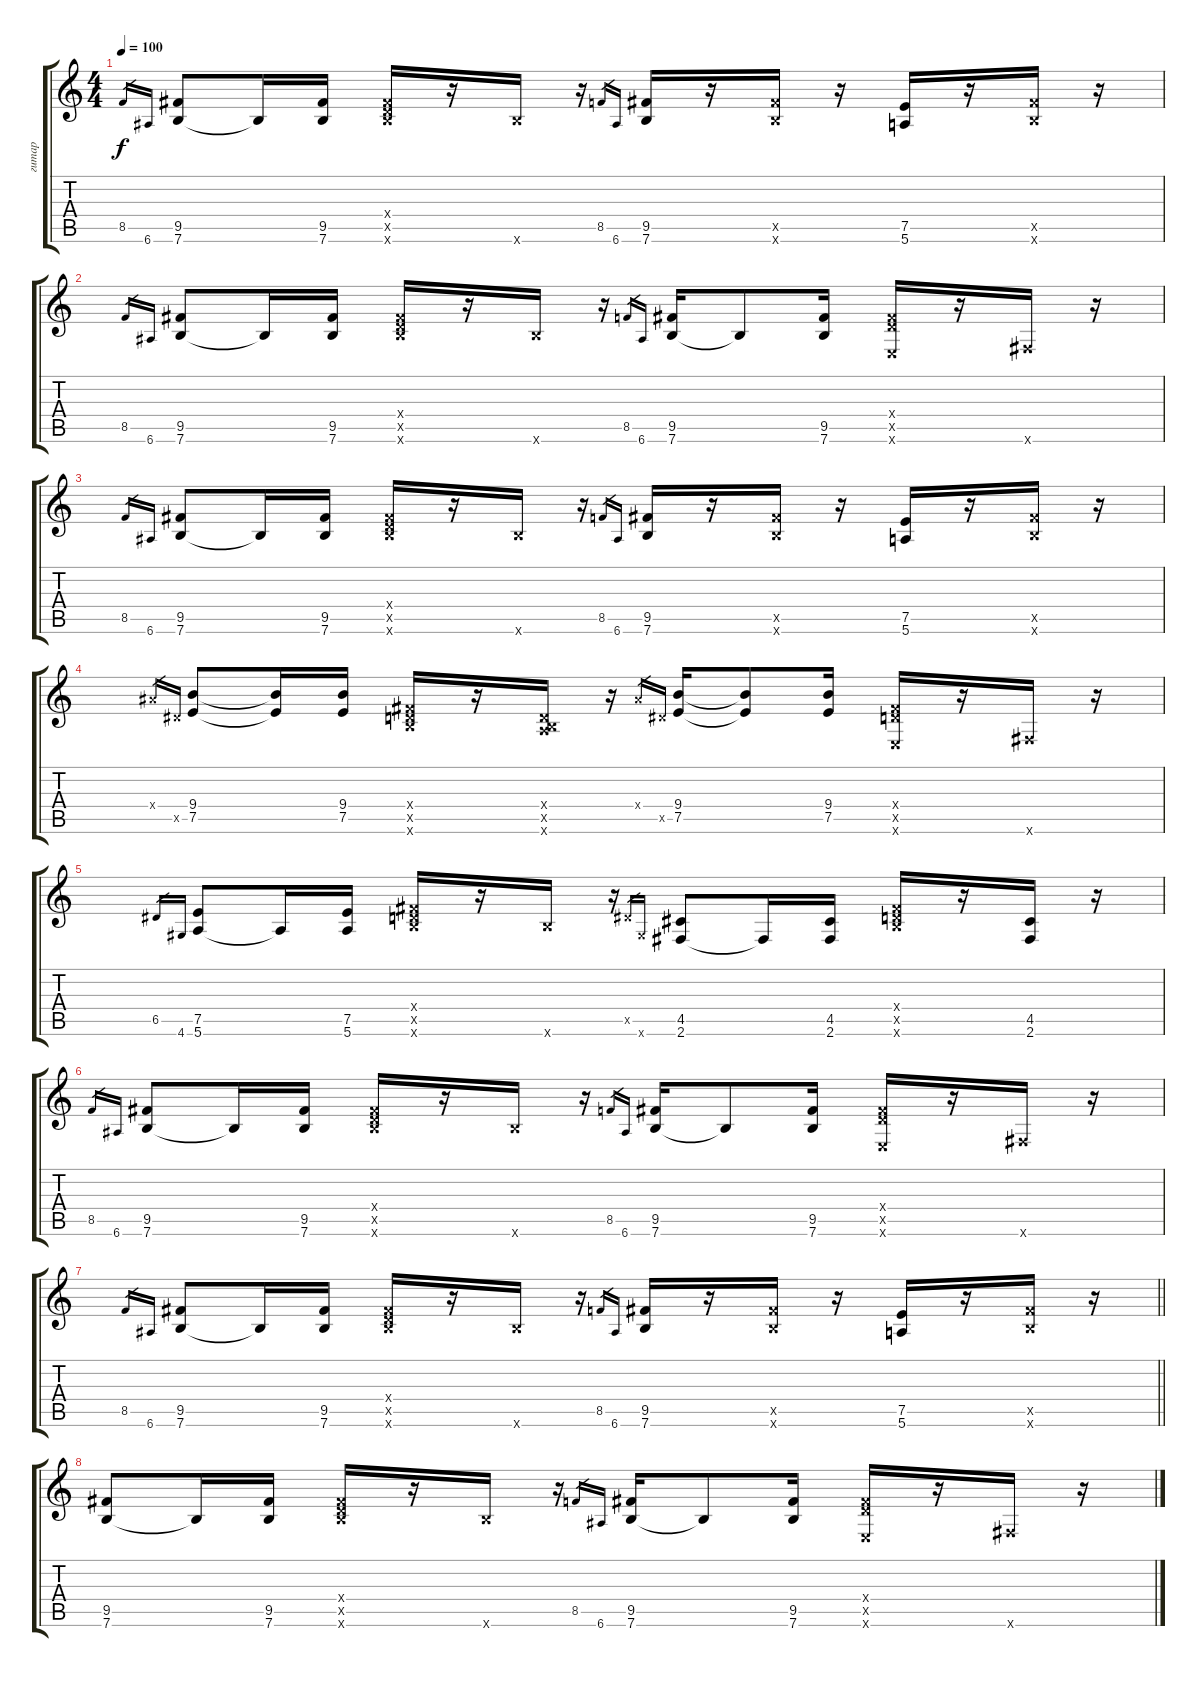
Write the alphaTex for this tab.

\track ("гитар" "гитар") {instrument overdrivenguitar}
\staff {score tabs}
\tuning (E4 B3 G3 D3 A2 E2) {hide}
\ts (4 4)
\tempo 100
\clef g2
\ks c
8.5.16{gr dy f} 6.6.16{gr} (9.5 7.6).8 7.6{t}.16 (9.5 7.6).16 (0.4{x} 9.5{x} 7.6{x}).16 r.16 7.6{x}.16 r.16 8.5.16{gr} 6.6.16{gr} (9.5 7.6).16 r.16 (9.5{x} 7.6{x}).16 r.16 (7.5 5.6).16 r.16 (9.5{x} 7.6{x}).16 r.16 |
8.5.16{gr} 6.6.16{gr} (9.5 7.6).8 7.6{t}.16 (9.5 7.6).16 (0.4{x} 9.5{x} 7.6{x}).16 r.16 7.6{x}.16 r.16 8.5.16{gr} 6.6.16{gr} (9.5 7.6).16 7.6{t}.8 (9.5 7.6).16 (0.4{x} 9.5{x} 0.6{x}).16 r.16 2.6{x}.16 r.16 |
8.5.16{gr} 6.6.16{gr} (9.5 7.6).8 7.6{t}.16 (9.5 7.6).16 (0.4{x} 9.5{x} 7.6{x}).16 r.16 7.6{x}.16 r.16 8.5.16{gr} 6.6.16{gr} (9.5 7.6).16 r.16 (9.5{x} 7.6{x}).16 r.16 (7.5 5.6).16 r.16 (9.5{x} 7.6{x}).16 r.16 |
8.4{x}.16{gr} 6.5{x}.16{gr} (9.4 7.5).8 (9.4{t} 7.5{t}).16 (9.4 7.5).16 (0.4{x} 9.5{x} 7.6{x}).16 r.16 (0.4{x} 0.5{x} 7.6{x}).16 r.16 8.4{x}.16{gr} 6.5{x}.16{gr} (9.4 7.5).16 (9.4{t} 7.5{t}).8 (9.4 7.5).16 (0.4{x} 9.5{x} 0.6{x}).16 r.16 2.6{x}.16 r.16 |
6.5.16{gr} 4.6.16{gr} (7.5 5.6).8 5.6{t}.16 (7.5 5.6).16 (0.4{x} 9.5{x} 7.6{x}).16 r.16 7.6{x}.16 r.16 6.5{x}.16{gr} 4.6{x}.16{gr} (4.5 2.6).8 2.6{t}.16 (4.5 2.6).16 (0.4{x} 9.5{x} 7.6{x}).16 r.16 (4.5 2.6).16 r.16 |
8.5.16{gr} 6.6.16{gr} (9.5 7.6).8 7.6{t}.16 (9.5 7.6).16 (0.4{x} 9.5{x} 7.6{x}).16 r.16 7.6{x}.16 r.16 8.5.16{gr} 6.6.16{gr} (9.5 7.6).16 7.6{t}.8 (9.5 7.6).16 (0.4{x} 9.5{x} 0.6{x}).16 r.16 2.6{x}.16 r.16 |
\barLineRight lightlight
8.5.16{gr} 6.6.16{gr} (9.5 7.6).8 7.6{t}.16 (9.5 7.6).16 (0.4{x} 9.5{x} 7.6{x}).16 r.16 7.6{x}.16 r.16 8.5.16{gr} 6.6.16{gr} (9.5 7.6).16 r.16 (9.5{x} 7.6{x}).16 r.16 (7.5 5.6).16 r.16 (9.5{x} 7.6{x}).16 r.16 |
(9.5 7.6).8 7.6{t}.16 (9.5 7.6).16 (0.4{x} 9.5{x} 7.6{x}).16 r.16 7.6{x}.16 r.16 8.5.16{gr} 6.6.16{gr} (9.5 7.6).16 7.6{t}.8 (9.5 7.6).16 (0.4{x} 9.5{x} 0.6{x}).16 r.16 2.6{x}.16 r.16
